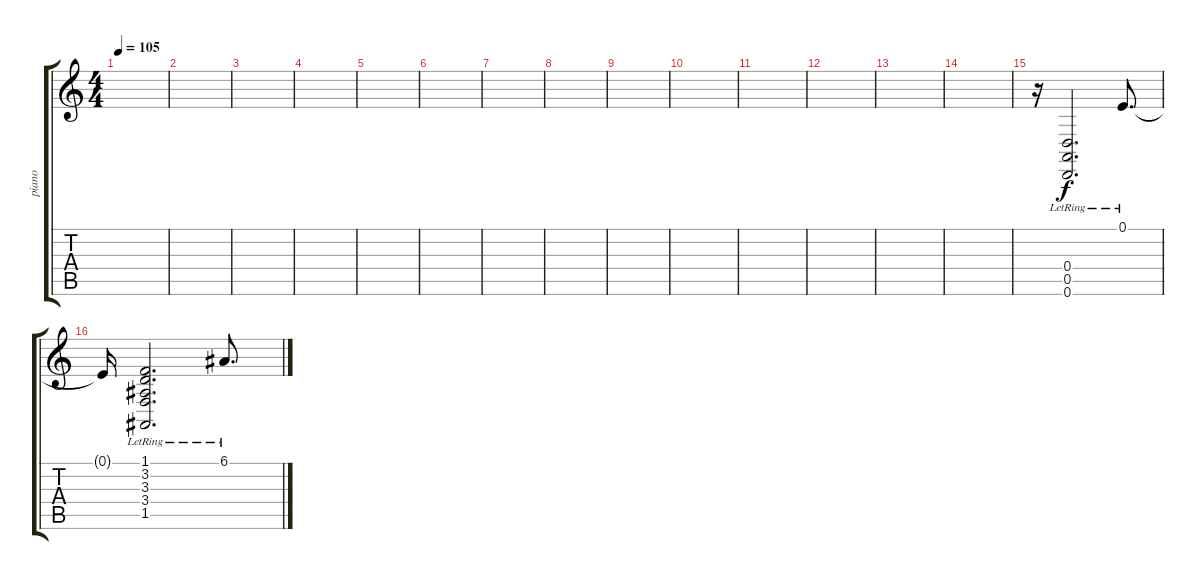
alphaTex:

\track ("piano" "piano") {instrument electricgrandpiano}
\staff {score tabs}
\tuning (E4 B3 G3 D3 A2 D2) {hide}
\ts (4 4)
\tempo 105
\clef g2
\ks c
|
|
|
|
|
|
|
|
|
|
|
|
|
|
r.16 (0.4{lr} 0.5{lr} 0.6{lr}).2{d} 0.1{lr}.8{d} |
0.1{t}.16 (1.1{lr} 3.2{lr} 3.3{lr} 3.4{lr} 1.5{lr}).2{d} 6.1{lr}.8{d}
